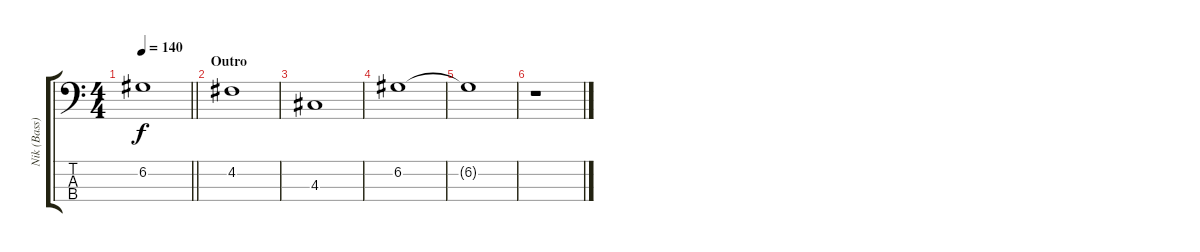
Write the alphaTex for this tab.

\track ("Nik (Bass)" "Nik (Bass)") {instrument electricbasspick}
\staff {score tabs}
\tuning (G2 D2 A1 E1) {hide}
\ts (4 4)
\tempo 140
\clef f4
\barLineRight lightlight
\ks c
6.2{t}.1{dy f} |
\section ("" "Outro")
4.2.1 |
4.3.1 |
6.2.1 |
6.2{t}.1 |
r.1
